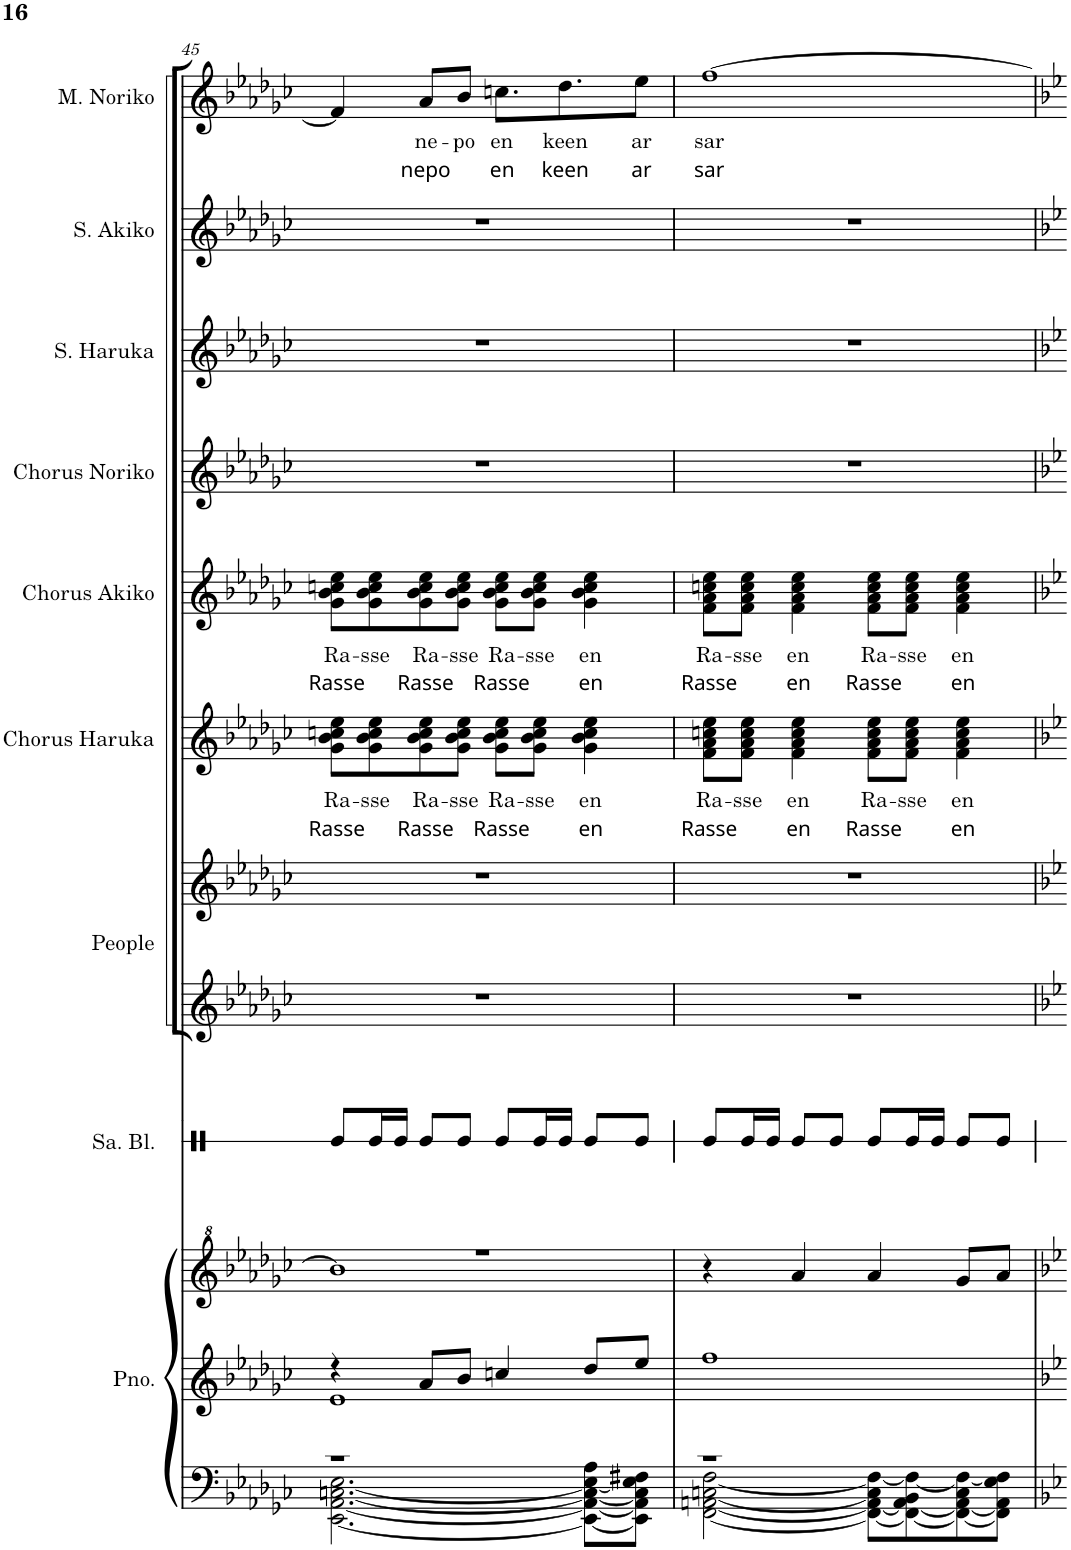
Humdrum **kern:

**kern	**kern	**kern	**kern	**kern	**kern	**kern	**text	**text	**kern	**text	**text	**kern	**kern	**kern	**kern	**text	**text
*part9	*part9	*part9	*part8	*part7	*part7	*part6	*part6	*part6	*part5	*part5	*part5	*part4	*part3	*part2	*part1	*part1	*part1
*staff12	*staff11	*staff10	*staff9	*staff8	*staff7	*staff6	*staff6	*staff6	*staff5	*staff5	*staff5	*staff4	*staff3	*staff2	*staff1	*staff1	*staff1
*I"钢琴	*	*	*I"沙锤块	*I"人们	*	*I"霜月はるか和声	*	*	*I"志方あきこ和声	*	*	*I"みとせのりこ和声	*I"霜月はるか	*I"志方あきこ	*I"みとせのりこ	*	*
!!LO:PB:g=z
*clefF4	*clefG2	*clefG^2	*clefX	*clefG2	*clefG2	*clefG2	*	*	*clefG2	*	*	*clefG2	*clefG2	*clefG2	*clefG2	*	*
*k[b-e-a-d-g-c-]	*k[b-e-a-d-g-c-]	*k[b-e-a-d-g-c-]	*k[]	*k[b-e-a-d-g-c-]	*k[b-e-a-d-g-c-]	*k[b-e-a-d-g-c-]	*	*	*k[b-e-a-d-g-c-]	*	*	*k[b-e-a-d-g-c-]	*k[b-e-a-d-g-c-]	*k[b-e-a-d-g-c-]	*k[b-e-a-d-g-c-]	*	*
*M4/4	*M4/4	*M4/4	*M4/4	*M4/4	*M4/4	*M4/4	*	*	*M4/4	*	*	*M4/4	*M4/4	*M4/4	*M4/4	*	*
=45	=45	=45	=45	=45	=45	=45	=45	=45	=45	=45	=45	=45	=45	=45	=45	=45	=45
*^	*^	*^	*	*	*	*	*	*	*	*	*	*	*	*	*	*	*
!	!	!	!	!	!	!	!	!	!	!LO:LY:b	!LO:LY:b	!	!LO:LY:b	!LO:LY:b	!	!	!	!	!	!
[2.EE-\ [2.AA-\ [2.Cn\ [2.E-\	1r	4r	1e-	1r	1bb-]	8Re/L	1r	1r	8g-\ 8b-\ 8ccn\ 8ee-\L	Ra-	Rasse	8g-\ 8b-\ 8ccn\ 8ee-\L	Ra-	Rasse	1r	1r	1r	4f/]	.	.
!	!	!	!	!	!	!	!	!	!	!LO:LY:b	!	!	!LO:LY:b	!	!	!	!	!	!	!
.	.	.	.	.	.	16Re/L	.	.	8g-\ 8b-\ 8cc\ 8ee-\	-sse	.	8g-\ 8b-\ 8cc\ 8ee-\	-sse	.	.	.	.	.	.	.
.	.	.	.	.	.	16Re/JJ	.	.	.	.	.	.	.	.	.	.	.	.	.	.
!	!	!	!	!	!	!	!	!	!	!LO:LY:b	!LO:LY:b	!	!LO:LY:b	!LO:LY:b	!	!	!	!	!LO:LY:b	!LO:LY:b
.	.	8a-/L	.	.	.	8Re/L	.	.	8g-\ 8b-\ 8cc\ 8ee-\	Ra-	Rasse	8g-\ 8b-\ 8cc\ 8ee-\	Ra-	Rasse	.	.	.	8a-/L	ne-	nepo
!	!	!	!	!	!	!	!	!	!	!LO:LY:b	!	!	!LO:LY:b	!	!	!	!	!	!LO:LY:b	!
.	.	8b-/J	.	.	.	8Re/J	.	.	8g-\ 8b-\ 8cc\ 8ee-\J	-sse	.	8g-\ 8b-\ 8cc\ 8ee-\J	-sse	.	.	.	.	8b-/J	-po	.
!	!	!	!	!	!	!	!	!	!	!LO:LY:b	!LO:LY:b	!	!LO:LY:b	!LO:LY:b	!	!	!	!	!LO:LY:b	!LO:LY:b
.	.	4ccn/	.	.	.	8Re/L	.	.	8g-\ 8b-\ 8cc\ 8ee-\L	Ra-	Rasse	8g-\ 8b-\ 8cc\ 8ee-\L	Ra-	Rasse	.	.	.	8.ccn\L	en	en
!	!	!	!	!	!	!	!	!	!	!LO:LY:b	!	!	!LO:LY:b	!	!	!	!	!	!	!
.	.	.	.	.	.	16Re/L	.	.	8g-\ 8b-\ 8cc\ 8ee-\J	-sse	.	8g-\ 8b-\ 8cc\ 8ee-\J	-sse	.	.	.	.	.	.	.
!	!	!	!	!	!	!	!	!	!	!	!	!	!	!	!	!	!	!	!LO:LY:b	!LO:LY:b
.	.	.	.	.	.	16Re/JJ	.	.	.	.	.	.	.	.	.	.	.	8.dd-\	keen	keen
!	!	!	!	!	!	!	!	!	!	!LO:LY:b	!LO:LY:b	!	!LO:LY:b	!LO:LY:b	!	!	!	!	!	!
8EE-\_ 8AA-\_ 8C\_ 8E-\_ 8A-\L	.	8dd-/L	.	.	.	8Re/L	.	.	4g-\ 4b-\ 4cc\ 4ee-\	en	en	4g-\ 4b-\ 4cc\ 4ee-\	en	en	.	.	.	.	.	.
!	!	!	!	!	!	!	!	!	!	!	!	!	!	!	!	!	!	!	!LO:LY:b	!LO:LY:b
8EE-\] 8AA-\] 8C\] 8E-\] 8F#X\J	.	8ee-/J	.	.	.	8Re/J	.	.	.	.	.	.	.	.	.	.	.	8ee-\J	ar	ar
*	*	*v	*v	*	*	*	*	*	*	*	*	*	*	*	*	*	*	*	*	*
*	*	*	*v	*v	*	*	*	*	*	*	*	*	*	*	*	*	*	*	*
=46	=46	=46	=46	=46	=46	=46	=46	=46	=46	=46	=46	=46	=46	=46	=46	=46	=46	=46
!	!	!	!	!	!	!	!	!LO:LY:b	!LO:LY:b	!	!LO:LY:b	!LO:LY:b	!	!	!	!	!LO:LY:b	!LO:LY:b
[2FF\ [2AAn\ [2Cn\ [2F\	1r	1ff	4r	8Re/L	1r	1r	8f\ 8a-\ 8ccn\ 8ee-\L	Ra-	Rasse	8f\ 8a-\ 8ccn\ 8ee-\L	Ra-	Rasse	1r	1r	1r	[1ff	sar	sar
!	!	!	!	!	!	!	!	!LO:LY:b	!	!	!LO:LY:b	!	!	!	!	!	!	!
.	.	.	.	16Re/L	.	.	8f\ 8a-\ 8cc\ 8ee-\J	-sse	.	8f\ 8a-\ 8cc\ 8ee-\J	-sse	.	.	.	.	.	.	.
.	.	.	.	16Re/JJ	.	.	.	.	.	.	.	.	.	.	.	.	.	.
!	!	!	!	!	!	!	!	!LO:LY:b	!LO:LY:b	!	!LO:LY:b	!LO:LY:b	!	!	!	!	!	!
.	.	.	4aa-/	8Re/L	.	.	4f\ 4a-\ 4cc\ 4ee-\	en	en	4f\ 4a-\ 4cc\ 4ee-\	en	en	.	.	.	.	.	.
.	.	.	.	8Re/J	.	.	.	.	.	.	.	.	.	.	.	.	.	.
!	!	!	!	!	!	!	!	!LO:LY:b	!LO:LY:b	!	!LO:LY:b	!LO:LY:b	!	!	!	!	!	!
8FF\_ 8AA\_ 8C\] 8F\_L	.	.	4aa-/	8Re/L	.	.	8f\ 8a-\ 8cc\ 8ee-\L	Ra-	Rasse	8f\ 8a-\ 8cc\ 8ee-\L	Ra-	Rasse	.	.	.	.	.	.
!	!	!	!	!	!	!	!	!LO:LY:b	!	!	!LO:LY:b	!	!	!	!	!	!	!
8FF\_ 8AA\_ 8BB-\ 8F\_	.	.	.	16Re/L	.	.	8f\ 8a-\ 8cc\ 8ee-\J	-sse	.	8f\ 8a-\ 8cc\ 8ee-\J	-sse	.	.	.	.	.	.	.
.	.	.	.	16Re/JJ	.	.	.	.	.	.	.	.	.	.	.	.	.	.
!	!	!	!	!	!	!	!	!LO:LY:b	!LO:LY:b	!	!LO:LY:b	!LO:LY:b	!	!	!	!	!	!
8FF\_ 8AA\_ 8C\ 8F\_	.	.	8gg-/L	8Re/L	.	.	4f\ 4a-\ 4cc\ 4ee-\	en	en	4f\ 4a-\ 4cc\ 4ee-\	en	en	.	.	.	.	.	.
8FF\] 8AA\] 8E-\ 8F\]J	.	.	8aa-/J	8Re/J	.	.	.	.	.	.	.	.	.	.	.	.	.	.
*v	*v	*	*	*	*	*	*	*	*	*	*	*	*	*	*	*	*	*
=	=	=	=	=	=	=	=	=	=	=	=	=	=	=	=	=	=
*-	*-	*-	*-	*-	*-	*-	*-	*-	*-	*-	*-	*-	*-	*-	*-	*-	*-
